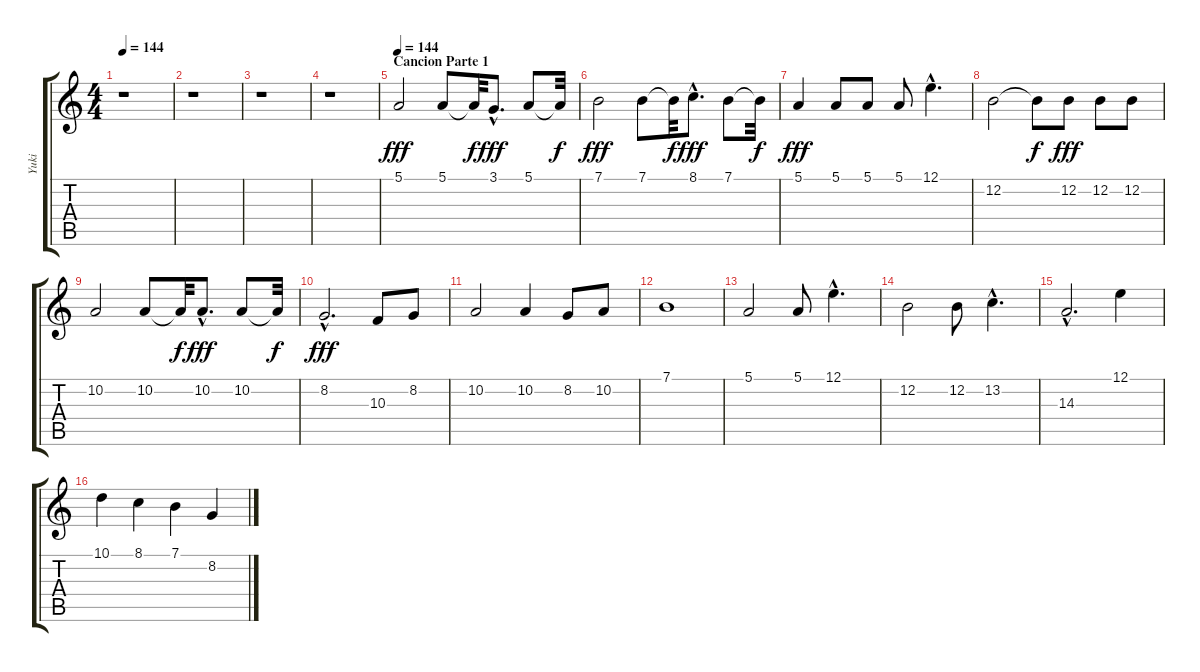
\track ("Yuki" "Yuki") {instrument violin}
\staff {score tabs}
\tuning (E4 B3 G3 D3 A2 E2) {hide}
\ts (4 4)
\tempo 144
\clef g2
\ks c
r.1{dy fff} |
r.1 |
r.1 |
r.1 |
\section ("" "Cancion Parte 1")
\tempo 144
5.1.2 5.1.8 5.1{t}.32{dy f} 3.1{hac}.8{d dy fff} 5.1.8 5.1{t}.32{dy f} |
7.1.2{dy fff} 7.1.8 7.1{t}.32{dy f} 8.1{hac}.8{d dy fff} 7.1.8 7.1{t}.32{dy f} |
5.1.4{dy fff} 5.1.8 5.1.8 5.1.8 12.1{hac}.4{d} |
12.2.2 12.2{t}.8{dy f} 12.2.8{dy fff} 12.2.8 12.2.8 |
10.2.2 10.2.8 10.2{t}.32{dy f} 10.2{hac}.8{d dy fff} 10.2.8 10.2{t}.32{dy f} |
8.2{hac}.2{d dy fff} 10.3.8 8.2.8 |
10.2.2 10.2.4 8.2.8 10.2.8 |
7.1.1 |
5.1.2 5.1.8 12.1{hac}.4{d} |
12.2.2 12.2.8 13.2{hac}.4{d} |
14.3{hac}.2{d} 12.1.4 |
10.1.4 8.1.4 7.1.4 8.2.4
